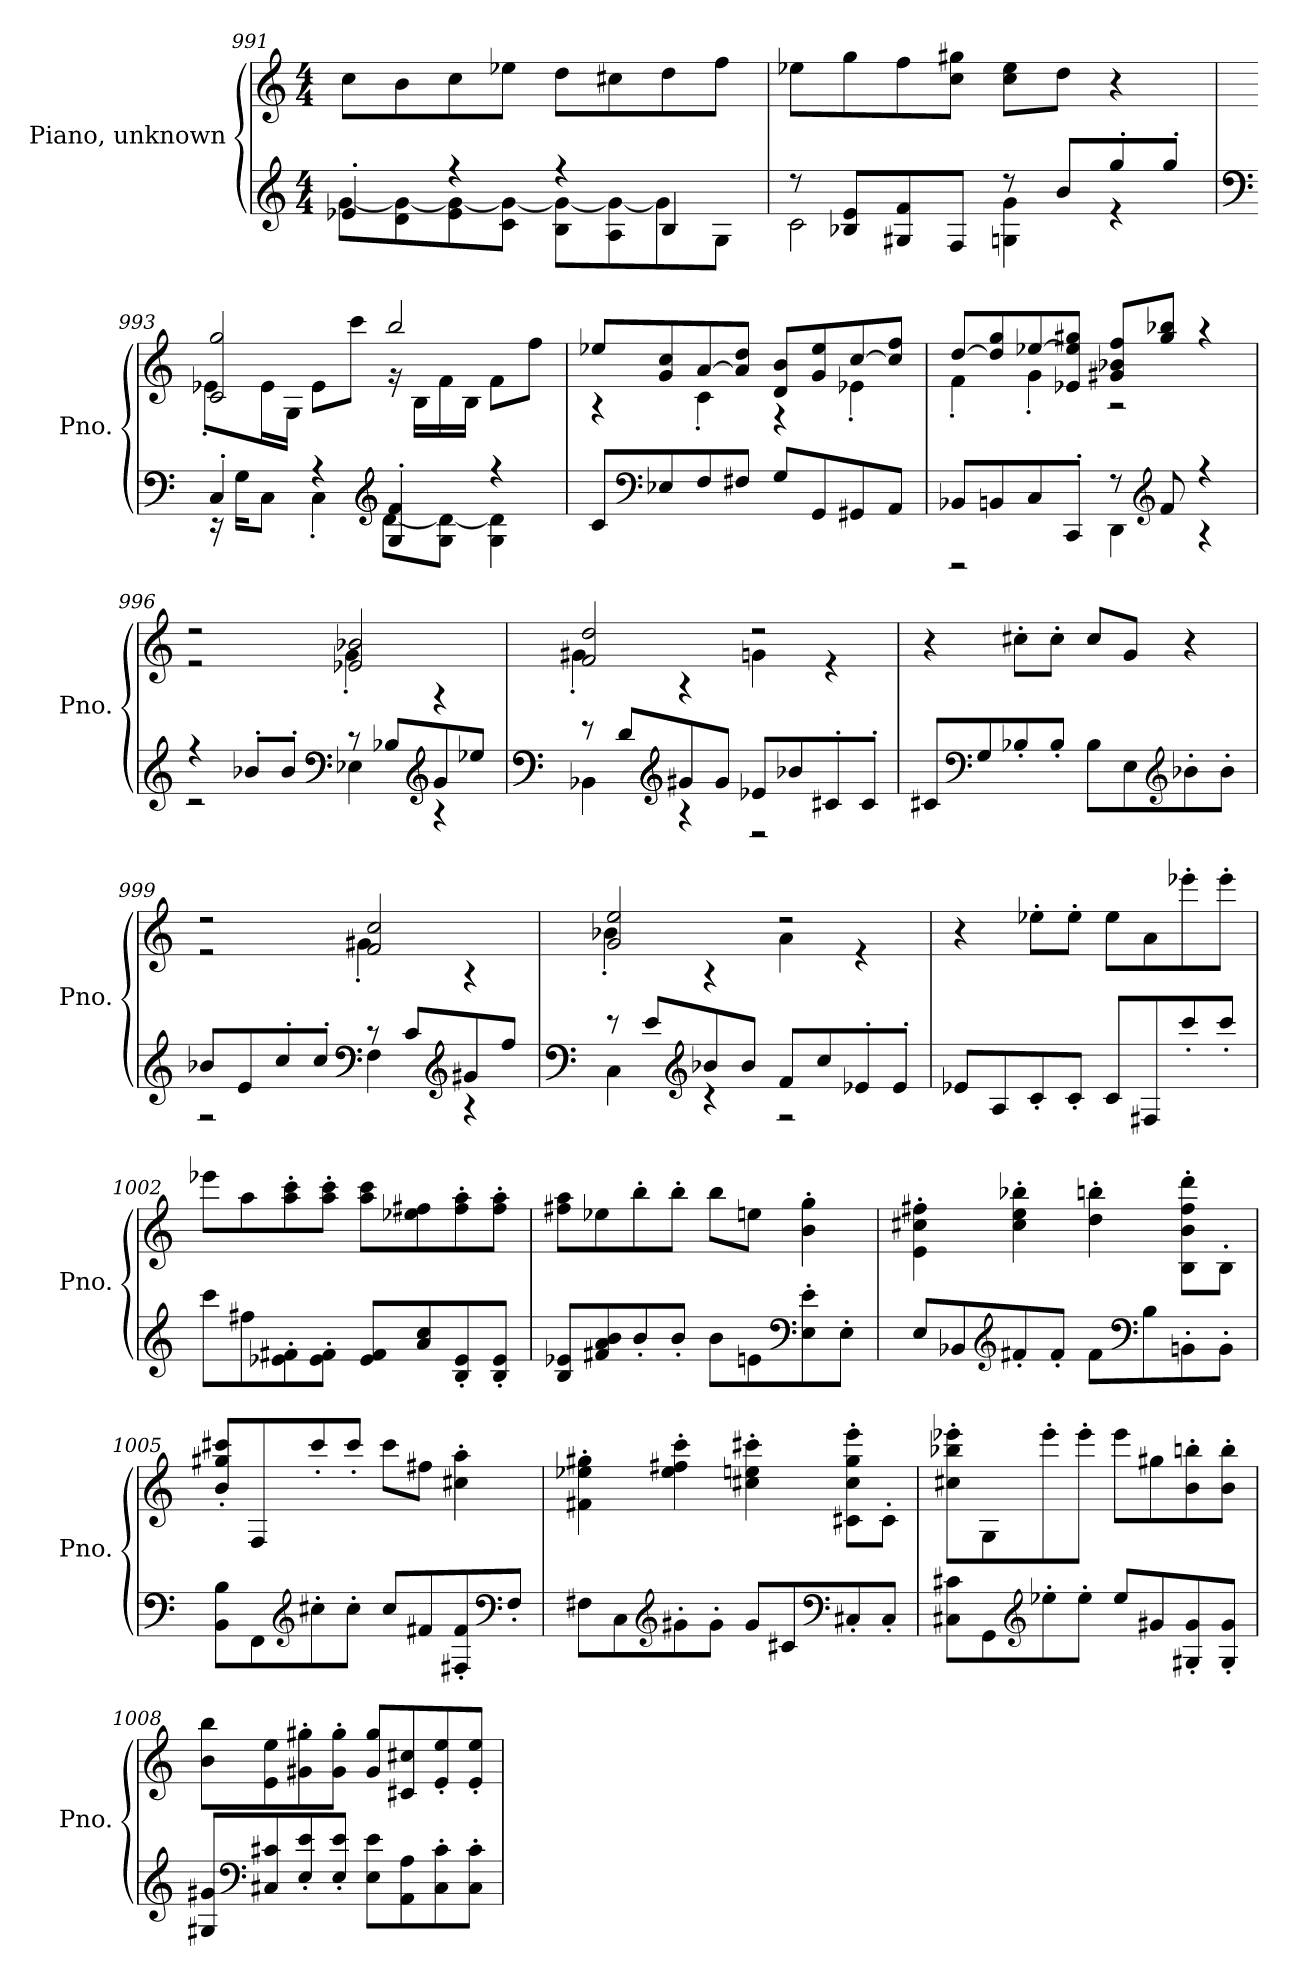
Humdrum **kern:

**kern	**kern
*part1	*part1
*staff2	*staff1
*I"Piano, unknown	*
*I'Pno.	*
!!LO:LB:g=z
*clefG2	*clefG2
*k[]	*k[]
*M4/4	*M4/4
=991	=991
*^	*
4e-X'/	[8g\L	8cc\L
.	8d\ 8g\_	8b\
4r	8e-\ 8g\_	8cc\
.	8c\ 8g\_J	8ee-X\J
4r	8B\ 8g\_L	8dd\L
.	8A\ 8g\_	8cc#X\
4B/	8g\]	8dd\
.	8G\J	8ff\J
=992	=992	=992
8r	2c\	8ee-X\L
8B-X/ 8e/L	.	8gg\
8G#X/ 8f/	.	8ff\
8F/J	.	8cc\ 8gg#X\J
8r	4Gn\ 4g\	8cc\ 8ee-\L
8b/L	.	8dd\J
8gg'/	4r	4r
8gg'/J	.	.
=993	=993	=993
*clefF4	*	*
*	*	*^
4C'/	16r	2c/ 2gg/	8e-X'\L
.	16G\KL	.	.
.	8C\J	.	16e-\L
.	.	.	16G\JJ
4r	4C'\	.	8e-\L
.	.	.	8ccc\J
*clefG2	*	*	*
4G/' 4f/'	[8d\L	2bb/	16r
.	.	.	16B\LL
.	8G\ 8d\_J	.	16f\
.	.	.	16B\JJ
4r	4G\ 4d\]	.	8f\L
.	.	.	8ff\J
*v	*v	*	*
!!LO:PB:g=z	!!
=994	=994	=994
8c/L	8ee-X/L	4r
*clefF4	*	*
8E-X/	8g/ 8cc/	.
8F/	[8a/	4c'\
8F#X/J	8a/] 8dd/J	.
8G/L	8d/ 8b/L	4r
8GG/	8g/ 8ee-/	.
8GG#X/	[8cc/	4e-X'\
8AA/J	8cc/] 8ff/J	.
=995	=995	=995
*^	*	*
8BB-X/L	2r	[8dd/L	4f'\
8BBn/	.	8dd/] 8gg/	.
8C/	.	[8ee-X/	4g'\
8CC'/J	.	8e-X/ 8ee-/] 8gg#X/J	.
8r	4DD\	8g#X/ 8b-X/ 8ff/L	2r
*clefG2	*	*	*
8f/	.	8gg#/ 8bb-X/J	.
4r	4r	4r	.
=996	=996	=996	=996
4r	2r	2r	2r
8b-X'/L	.	.	.
8b-'/J	.	.	.
*clefF4	*	*	*
8r	4E-X\	2e-X/ 2b-X/	4g'\
8B-X/L	.	.	.
*clefG2	*	*	*
8g/	4r	.	4r
8ee-X/J	.	.	.
!!LO:LB:g=z	!!
=997	=997	=997	=997
*clefF4	*	*	*
8r	4BB-X\	2f/ 2dd/	4g#X'\
8d/L	.	.	.
*clefG2	*	*	*
8g#X/	4r	.	4r
8g#/J	.	.	.
8e-X/L	2r	2r	4gn\
8b-X/	.	.	.
8c#X'/	.	.	4r
8c#'/J	.	.	.
*v	*v	*	*
*	*v	*v
=998	=998
8c#X/L	4r
*clefF4	*
8G/	.
8B-X'/	8cc#X'\L
8B-'/J	8cc#'\J
8B-\L	8cc#/L
8E\	8g/J
*clefG2	*
8b-X'\	4r
8b-'\J	.
=999	=999
*^	*^
8b-X/L	2r	2r	2r
8e/	.	.	.
8cc'/	.	.	.
8cc'/J	.	.	.
*clefF4	*	*	*
8r	4F\	2f/ 2cc/	4g#X'\
8c/L	.	.	.
*clefG2	*	*	*
8g#X/	4r	.	4r
8ff/J	.	.	.
!!LO:LB:g=z	!!
=1000	=1000	=1000	=1000
*clefF4	*	*	*
8r	4C\	2g/ 2ee/	4b-X'\
8e/L	.	.	.
*clefG2	*	*	*
8b-X/	4r	.	4r
8b-/J	.	.	.
8f/L	2r	2r	4a\
8cc/	.	.	.
8e-X'/	.	.	4r
8e-'/J	.	.	.
*v	*v	*	*
*	*v	*v
=1001	=1001
8e-X/L	4r
8A/	.
8c'/	8ee-X'\L
8c'/J	8ee-'\J
8c/L	8ee-\L
8F#X/	8a\
8ccc'/	8eee-X'\
8ccc'/J	8eee-'\J
=1002	=1002
8ccc\L	8eee-X\L
8ff#X\	8aa\
8e-X\' 8f#X\'	8aa\' 8ccc\'
8e-\' 8f#\'J	8aa\' 8ccc\'J
8e-/ 8f#/L	8aa\ 8ccc\L
8a/ 8cc/	8ee-X\ 8ff#X\
8B/' 8e-/'	8ff#\' 8aa\'
8B/' 8e-/'J	8ff#\' 8aa\'J
!!LO:LB:g=z
=1003	=1003
8B/ 8e-X/L	8ff#X\ 8aa\L
8f#X/ 8a/ 8b/	8ee-X\
8b'/	8bb'\
8b'/J	8bb'\J
8b\L	8bb\L
8en\	8een\J
*clefF4	*
8E\' 8e\'	4b\' 4gg\'
8E'\J	.
=1004	=1004
8E/L	4e\' 4cc#X\' 4ff#X\'
8BB-X/	.
*clefG2	*
8f#X'/	4cc#\' 4ee\' 4bb-X\'
8f#'/J	.
8f#\L	4dd\' 4bbn\'
*clefF4	*
8B\	.
8BBn'\	8B\' 8b\' 8ff#\' 8ddd\'L
8BB'\J	8B'\J
=1005	=1005
8BB\ 8B\L	8b/' 8gg#X/' 8ccc#X/'L
8FF\	8F/
*clefG2	*
8cc#X'\	8ccc#'/
8cc#'\J	8ccc#'/J
8cc#/L	8ccc#\L
8f#X/	8ff#X\J
8F#X/' 8f#/'	4cc#X\' 4aa\'
*clefF4	*
8F#'/J	.
!!LO:LB:g=z
=1006	=1006
8F#X\L	4f#X\' 4ee-X\' 4gg#X\'
8C\	.
*clefG2	*
8g#X'\	4ee-\' 4ff#X\' 4ccc\'
8g#'\J	.
8g#/L	4cc#X\' 4een\' 4ccc#X\'
8c#X/	.
*clefF4	*
8C#X'/	8c#X\' 8cc#\' 8gg#\' 8eee\'L
8C#'/J	8c#'\J
=1007	=1007
8C#X\ 8c#X\L	8cc#X\' 8bb-X\' 8eee-X\'L
8GG\	8G\
*clefG2	*
8ee-X'\	8eee-'\
8ee-'\J	8eee-'\J
8ee-/L	8eee-\L
8g#X/	8gg#X\
8G#X/' 8g#/'	8b\' 8bbn\'
8G#/' 8g#/'J	8b\' 8bb\'J
=1008	=1008
8G#X/ 8g#X/L	8b\ 8bb\L
*clefF4	*
8C#X/ 8c#X/	8e\ 8ee\
8E/' 8e/'	8g#X\' 8gg#X\'
8E/' 8e/'J	8g#\' 8gg#\'J
8E\ 8e\L	8g#/ 8gg#/L
8AA\ 8A\	8c#X/ 8cc#X/
8C#\' 8c#\'	8e/' 8ee/'
8C#\' 8c#\'J	8e/' 8ee/'J
=	=
*-	*-
